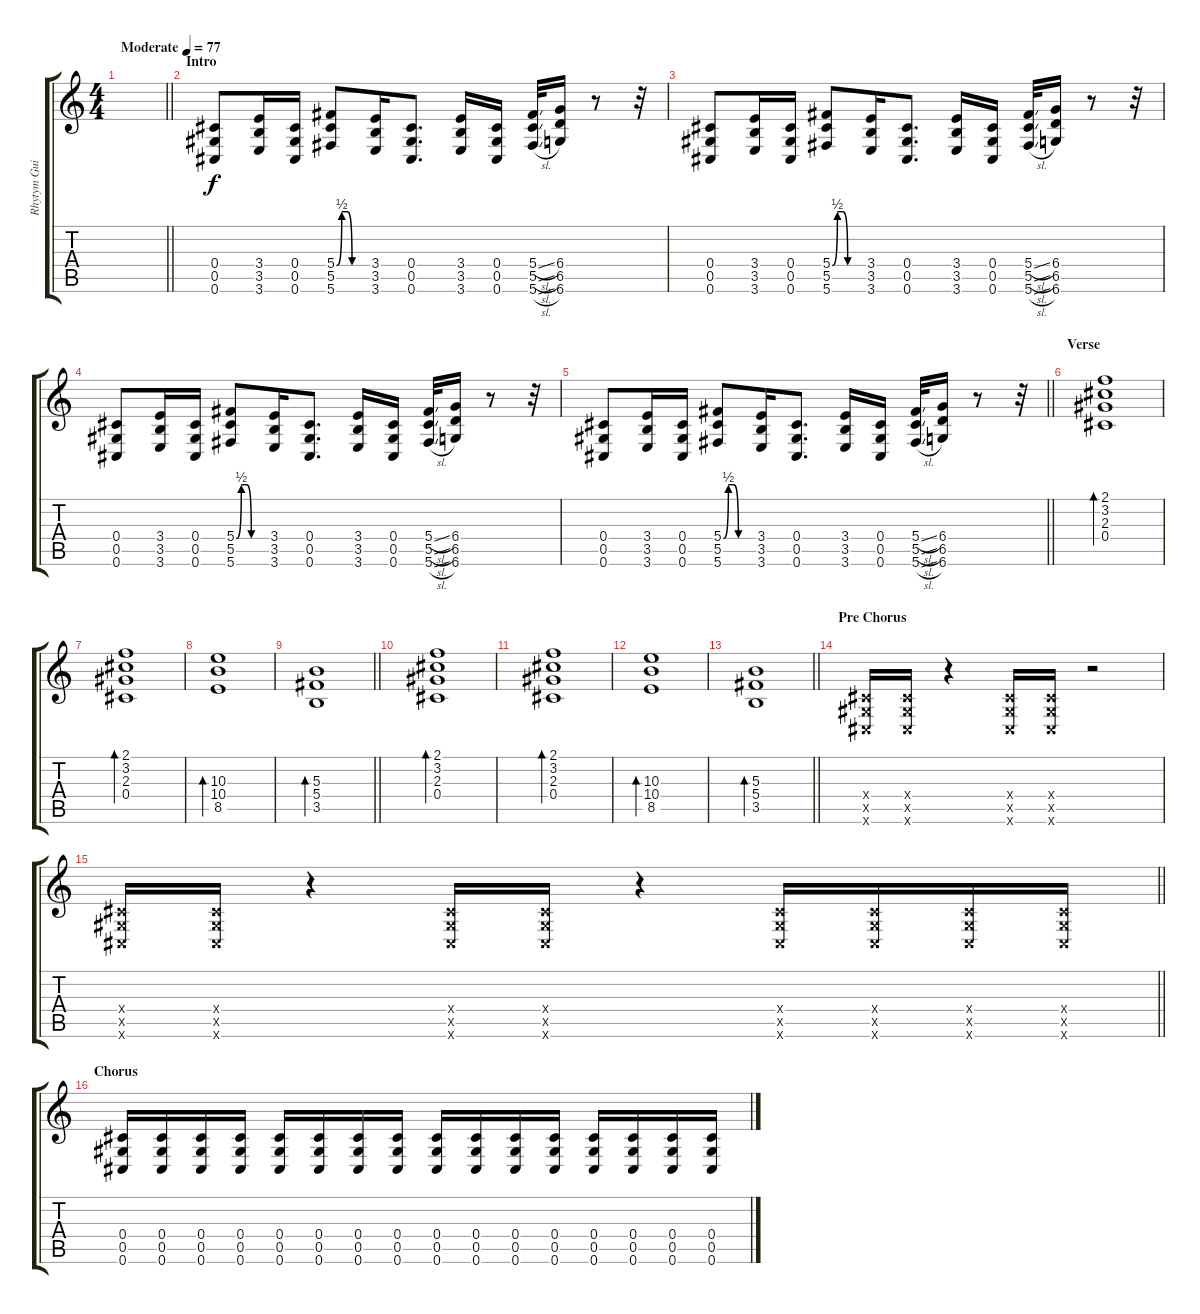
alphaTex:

\track ("Rhytym Guitar" "Rhytym Gui") {instrument distortionguitar}
\staff {score tabs}
\tuning (Eb4 Bb3 Gb3 Db3 Ab2 Db2) {hide}
\ts (4 4)
\tempo (77 "Moderate")
\clef g2
\barLineRight lightlight
\ks c
|
\section ("" "Intro")
(0.4 0.5 0.6).8 (3.4 3.5 3.6).16 (0.4 0.5 0.6).16 (5.4{be (custom 0 0 10 2 20 2 30 0 60 0)} 5.5 5.6).8 (3.4 3.5 3.6).16 (0.4 0.5 0.6).8{d} (3.4 3.5 3.6).16 (0.4 0.5 0.6).16 (5.4{sl} 5.5{sl} 5.6{sl}).32 (6.4 6.5 6.6).16 r.8 r.32 |
(0.4 0.5 0.6).8 (3.4 3.5 3.6).16 (0.4 0.5 0.6).16 (5.4{be (custom 0 0 10 2 20 2 30 0 60 0)} 5.5 5.6).8 (3.4 3.5 3.6).16 (0.4 0.5 0.6).8{d} (3.4 3.5 3.6).16 (0.4 0.5 0.6).16 (5.4{sl} 5.5{sl} 5.6{sl}).32 (6.4 6.5 6.6).16 r.8 r.32 |
(0.4 0.5 0.6).8 (3.4 3.5 3.6).16 (0.4 0.5 0.6).16 (5.4{be (custom 0 0 10 2 20 2 30 0 60 0)} 5.5 5.6).8 (3.4 3.5 3.6).16 (0.4 0.5 0.6).8{d} (3.4 3.5 3.6).16 (0.4 0.5 0.6).16 (5.4{sl} 5.5{sl} 5.6{sl}).32 (6.4 6.5 6.6).16 r.8 r.32 |
\barLineRight lightlight
(0.4 0.5 0.6).8 (3.4 3.5 3.6).16 (0.4 0.5 0.6).16 (5.4{be (custom 0 0 10 2 20 2 30 0 60 0)} 5.5 5.6).8 (3.4 3.5 3.6).16 (0.4 0.5 0.6).8{d} (3.4 3.5 3.6).16 (0.4 0.5 0.6).16 (5.4{sl} 5.5{sl} 5.6{sl}).32 (6.4 6.5 6.6).16 r.8 r.32 |
\section ("" "Verse")
(2.1 3.2 2.3 0.4).1{bd 60 instrument acousticguitarsteel} |
(2.1 3.2 2.3 0.4).1{bd 60} |
(10.3 10.4 8.5).1{bd 60} |
\barLineRight lightlight
(5.3 5.4 3.5).1{bd 60} |
(2.1 3.2 2.3 0.4).1{bd 60} |
(2.1 3.2 2.3 0.4).1{bd 60} |
(10.3 10.4 8.5).1{bd 60} |
\barLineRight lightlight
(5.3 5.4 3.5).1{bd 60} |
\section ("" "Pre Chorus")
(0.4{x} 0.5{x} 0.6{x}).16{instrument distortionguitar} (0.4{x} 0.5{x} 0.6{x}).16 r.4 (0.4{x} 0.5{x} 0.6{x}).16 (0.4{x} 0.5{x} 0.6{x}).16 r.2 |
\barLineRight lightlight
(0.4{x} 0.5{x} 0.6{x}).16 (0.4{x} 0.5{x} 0.6{x}).16 r.4 (0.4{x} 0.5{x} 0.6{x}).16 (0.4{x} 0.5{x} 0.6{x}).16 r.4 (0.4{x} 0.5{x} 0.6{x}).16 (0.4{x} 0.5{x} 0.6{x}).16 (0.4{x} 0.5{x} 0.6{x}).16 (0.4{x} 0.5{x} 0.6{x}).16 |
\section ("" "Chorus")
(0.4 0.5 0.6).16 (0.4 0.5 0.6).16 (0.4 0.5 0.6).16 (0.4 0.5 0.6).16 (0.4 0.5 0.6).16 (0.4 0.5 0.6).16 (0.4 0.5 0.6).16 (0.4 0.5 0.6).16 (0.4 0.5 0.6).16 (0.4 0.5 0.6).16 (0.4 0.5 0.6).16 (0.4 0.5 0.6).16 (0.4 0.5 0.6).16 (0.4 0.5 0.6).16 (0.4 0.5 0.6).16 (0.4 0.5 0.6).16
